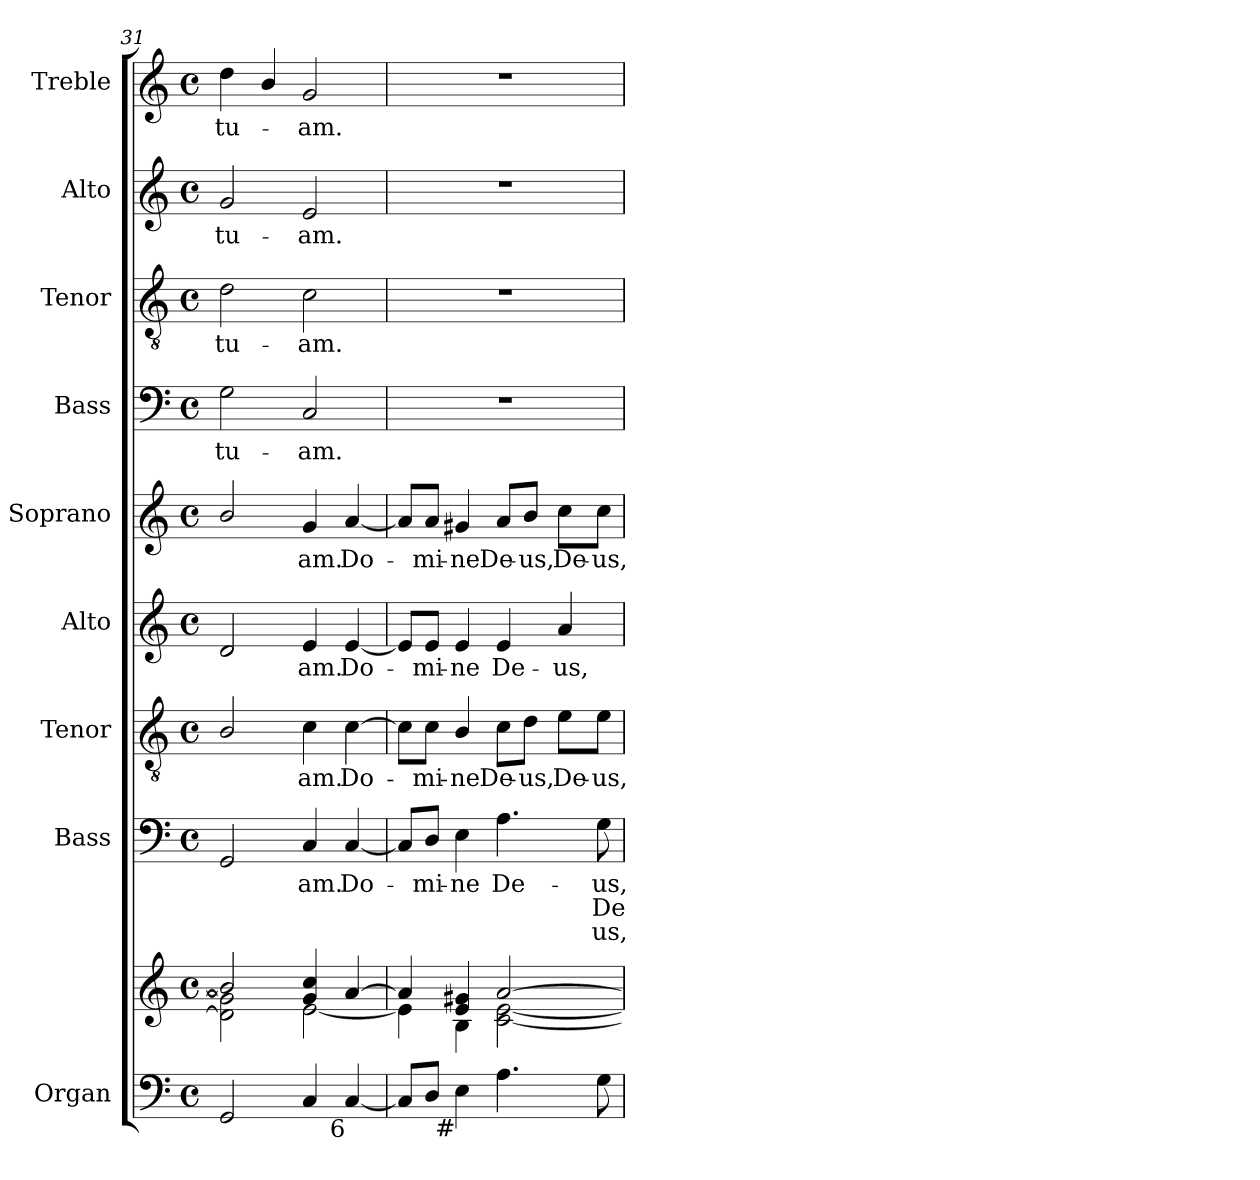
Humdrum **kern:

**kern	**kern	**kern	**text	**text	**text	**kern	**text	**kern	**text	**kern	**text	**kern	**text	**kern	**text	**kern	**text	**kern	**text
*part9	*part9	*part8	*part8	*part8	*part8	*part7	*part7	*part6	*part6	*part5	*part5	*part4	*part4	*part3	*part3	*part2	*part2	*part1	*part1
*staff10	*staff9	*staff8	*staff8	*staff8	*staff8	*staff7	*staff7	*staff6	*staff6	*staff5	*staff5	*staff4	*staff4	*staff3	*staff3	*staff2	*staff2	*staff1	*staff1
*I"Organ	*	*I"Bass	*	*	*	*I"Tenor	*	*I"Alto	*	*I"Soprano	*	*I"Bass	*	*I"Tenor	*	*I"Alto	*	*I"Treble	*
*I'Org.	*	*I'B.	*	*	*	*I'T.	*	*I'A.	*	*I'S.	*	*I'B.	*	*I'T.	*	*I'A.	*	*I'Tr.	*
*clefF4	*clefG2	*clefF4	*	*	*	*clefGv2	*	*clefG2	*	*clefG2	*	*clefF4	*	*clefGv2	*	*clefG2	*	*clefG2	*
*	*	*	*	*	*	*ITrd7c12	*	*	*	*	*	*	*	*ITrd7c12	*	*	*	*	*
*k[]	*k[]	*k[]	*	*	*	*k[]	*	*k[]	*	*k[]	*	*k[]	*	*k[]	*	*k[]	*	*k[]	*
*C:	*C:	*C:	*	*	*	*C:	*	*C:	*	*C:	*	*C:	*	*C:	*	*C:	*	*C:	*
*M4/4	*M4/4	*M4/4	*	*	*	*M4/4	*	*M4/4	*	*M4/4	*	*M4/4	*	*M4/4	*	*M4/4	*	*M4/4	*
*met(c)	*met(c)	*met(c)	*	*	*	*met(c)	*	*met(c)	*	*met(c)	*	*met(c)	*	*met(c)	*	*met(c)	*	*met(c)	*
=31	=31	=31	=31	=31	=31	=31	=31	=31	=31	=31	=31	=31	=31	=31	=31	=31	=31	=31	=31
*	*^	*	*	*	*	*	*	*	*	*	*	*	*	*	*	*	*	*	*
!	!	!	!	!	!	!	!	!	!	!	!	!	!	!LO:LY:b:color=#000000	!	!	!	!	!	!
!	!	!	!	!	!	!	!	!	!	!	!	!	!	!	!	!LO:LY:b:color=#000000	!	!	!	!
!	!	!	!	!	!	!	!	!	!	!	!	!	!	!	!	!	!	!LO:LY:b:color=#000000	!	!
!	!	!	!	!	!	!	!	!	!	!	!	!	!	!	!	!	!	!	!	!LO:LY:b:color=#000000
2GGi/	2bi/]	2di\] 2gi]	2GGi/	.	.	.	2BBi/	.	2di/	.	2bi/	.	2Gi\	tu-	2Di\	tu-	2gi/	tu-	4ddi\	tu-
.	.	.	.	.	.	.	.	.	.	.	.	.	.	.	.	.	.	.	4bi/	.
!	!	!	!	!LO:LY:b:color=#000000	!	!	!	!	!	!	!	!	!	!	!	!	!	!	!	!
!	!	!	!	!	!	!	!	!LO:LY:b:color=#000000	!	!	!	!	!	!	!	!	!	!	!	!
!	!	!	!	!	!	!	!	!	!	!LO:LY:b:color=#000000	!	!	!	!	!	!	!	!	!	!
!	!	!	!	!	!	!	!	!	!	!	!	!LO:LY:b:color=#000000	!	!	!	!	!	!	!	!
!	!	!	!	!	!	!	!	!	!	!	!	!	!	!LO:LY:b:color=#000000	!	!	!	!	!	!
!	!	!	!	!	!	!	!	!	!	!	!	!	!	!	!	!LO:LY:b:color=#000000	!	!	!	!
!	!	!	!	!	!	!	!	!	!	!	!	!	!	!	!	!	!	!LO:LY:b:color=#000000	!	!
!	!	!	!	!	!	!	!	!	!	!	!	!	!	!	!	!	!	!	!	!LO:LY:b:color=#000000
4Ci/	4gi/ 4cci	[2ei\	4Ci/	-am.	.	.	4Ci\	-am.	4ei/	-am.	4gi/	-am.	2Ci/	-am.	2Ci\	-am.	2ei/	-am.	2gi/	-am.
!	!	!	!	!LO:LY:b:color=#000000	!	!	!	!	!	!	!	!	!	!	!	!	!	!	!	!
!	!	!	!	!	!	!	!	!LO:LY:b:color=#000000	!	!	!	!	!	!	!	!	!	!	!	!
!	!	!	!	!	!	!	!	!	!	!LO:LY:b:color=#000000	!	!	!	!	!	!	!	!	!	!
!LO:TX:b:rj:t=6	!	!	!	!	!	!	!	!	!	!	!	!	!	!	!	!	!	!	!	!
!	!	!	!	!	!	!	!	!	!	!	!	!LO:LY:b:color=#000000	!	!	!	!	!	!	!	!
[4Ci/	[4ai/	.	[4Ci/	Do-	.	.	[4Ci\	Do-	[4ei/	Do-	[4ai/	Do-	.	.	.	.	.	.	.	.
=32	=32	=32	=32	=32	=32	=32	=32	=32	=32	=32	=32	=32	=32	=32	=32	=32	=32	=32	=32	=32
8Ci/L]	4ai/]	4ei\]	8Ci/L]	.	.	.	8Ci\L]	.	8ei/L]	.	8ai/L]	.	1r	.	1r	.	1r	.	1r	.
!	!	!	!	!LO:LY:b:color=#000000	!	!	!	!	!	!	!	!	!	!	!	!	!	!	!	!
!	!	!	!	!	!	!	!	!LO:LY:b:color=#000000	!	!	!	!	!	!	!	!	!	!	!	!
!	!	!	!	!	!	!	!	!	!	!LO:LY:b:color=#000000	!	!	!	!	!	!	!	!	!	!
!	!	!	!	!	!	!	!	!	!	!	!	!LO:LY:b:color=#000000	!	!	!	!	!	!	!	!
8Di/J	.	.	8Di/J	-mi-	.	.	8Ci\J	-mi-	8ei/J	-mi-	8ai/J	-mi-	.	.	.	.	.	.	.	.
!	!	!	!	!LO:LY:b:color=#000000	!	!	!	!	!	!	!	!	!	!	!	!	!	!	!	!
!	!	!	!	!	!	!	!	!LO:LY:b:color=#000000	!	!	!	!	!	!	!	!	!	!	!	!
!	!	!	!	!	!	!	!	!	!	!LO:LY:b:color=#000000	!	!	!	!	!	!	!	!	!	!
!LO:TX:b:rj:t=#	!	!	!	!	!	!	!	!	!	!	!	!	!	!	!	!	!	!	!	!
!	!	!	!	!	!	!	!	!	!	!	!	!LO:LY:b:color=#000000	!	!	!	!	!	!	!	!
4Ei\	4ei/ 4g#Xi	4Bi\	4Ei\	-ne	.	.	4BBi/	-ne	4ei/	-ne	4g#Xi/	-ne	.	.	.	.	.	.	.	.
!	!	!	!	!LO:LY:b:color=#000000	!	!	!	!	!	!	!	!	!	!	!	!	!	!	!	!
!	!	!	!	!	!	!	!	!LO:LY:b:color=#000000	!	!	!	!	!	!	!	!	!	!	!	!
!	!	!	!	!	!	!	!	!	!	!LO:LY:b:color=#000000	!	!	!	!	!	!	!	!	!	!
!	!	!	!	!	!	!	!	!	!	!	!	!LO:LY:b:color=#000000	!	!	!	!	!	!	!	!
4.Ai\	[2ai/	[2ci\ [2ei	4.Ai\	De-	.	.	8Ci\L	De-	4ei/	De-	8ai/L	De-	.	.	.	.	.	.	.	.
!	!	!	!	!	!	!	!	!LO:LY:b:color=#000000	!	!	!	!	!	!	!	!	!	!	!	!
!	!	!	!	!	!	!	!	!	!	!	!	!LO:LY:b:color=#000000	!	!	!	!	!	!	!	!
.	.	.	.	.	.	.	8Di\J	-us,	.	.	8bi/J	-us,	.	.	.	.	.	.	.	.
!	!	!	!	!	!	!	!	!LO:LY:b:color=#000000	!	!	!	!	!	!	!	!	!	!	!	!
!	!	!	!	!	!	!	!	!	!	!LO:LY:b:color=#000000	!	!	!	!	!	!	!	!	!	!
!	!	!	!	!	!	!	!	!	!	!	!	!LO:LY:b:color=#000000	!	!	!	!	!	!	!	!
.	.	.	.	.	.	.	8Ei\L	De-	4ai/	-us,	8cci\L	De-	.	.	.	.	.	.	.	.
!	!	!	!	!LO:LY:b:color=#000000	!LO:LY:b:color=#000000	!LO:LY:b:color=#000000	!	!	!	!	!	!	!	!	!	!	!	!	!	!
!	!	!	!	!	!	!	!	!LO:LY:b:color=#000000	!	!	!	!	!	!	!	!	!	!	!	!
!	!	!	!	!	!	!	!	!	!	!	!	!LO:LY:b:color=#000000	!	!	!	!	!	!	!	!
8Gi\	.	.	8Gi\	-us,	De-	-us,	8Ei\J	-us,	.	.	8cci\J	-us,	.	.	.	.	.	.	.	.
*	*v	*v	*	*	*	*	*	*	*	*	*	*	*	*	*	*	*	*	*	*
=	=	=	=	=	=	=	=	=	=	=	=	=	=	=	=	=	=	=	=
*-	*-	*-	*-	*-	*-	*-	*-	*-	*-	*-	*-	*-	*-	*-	*-	*-	*-	*-	*-
